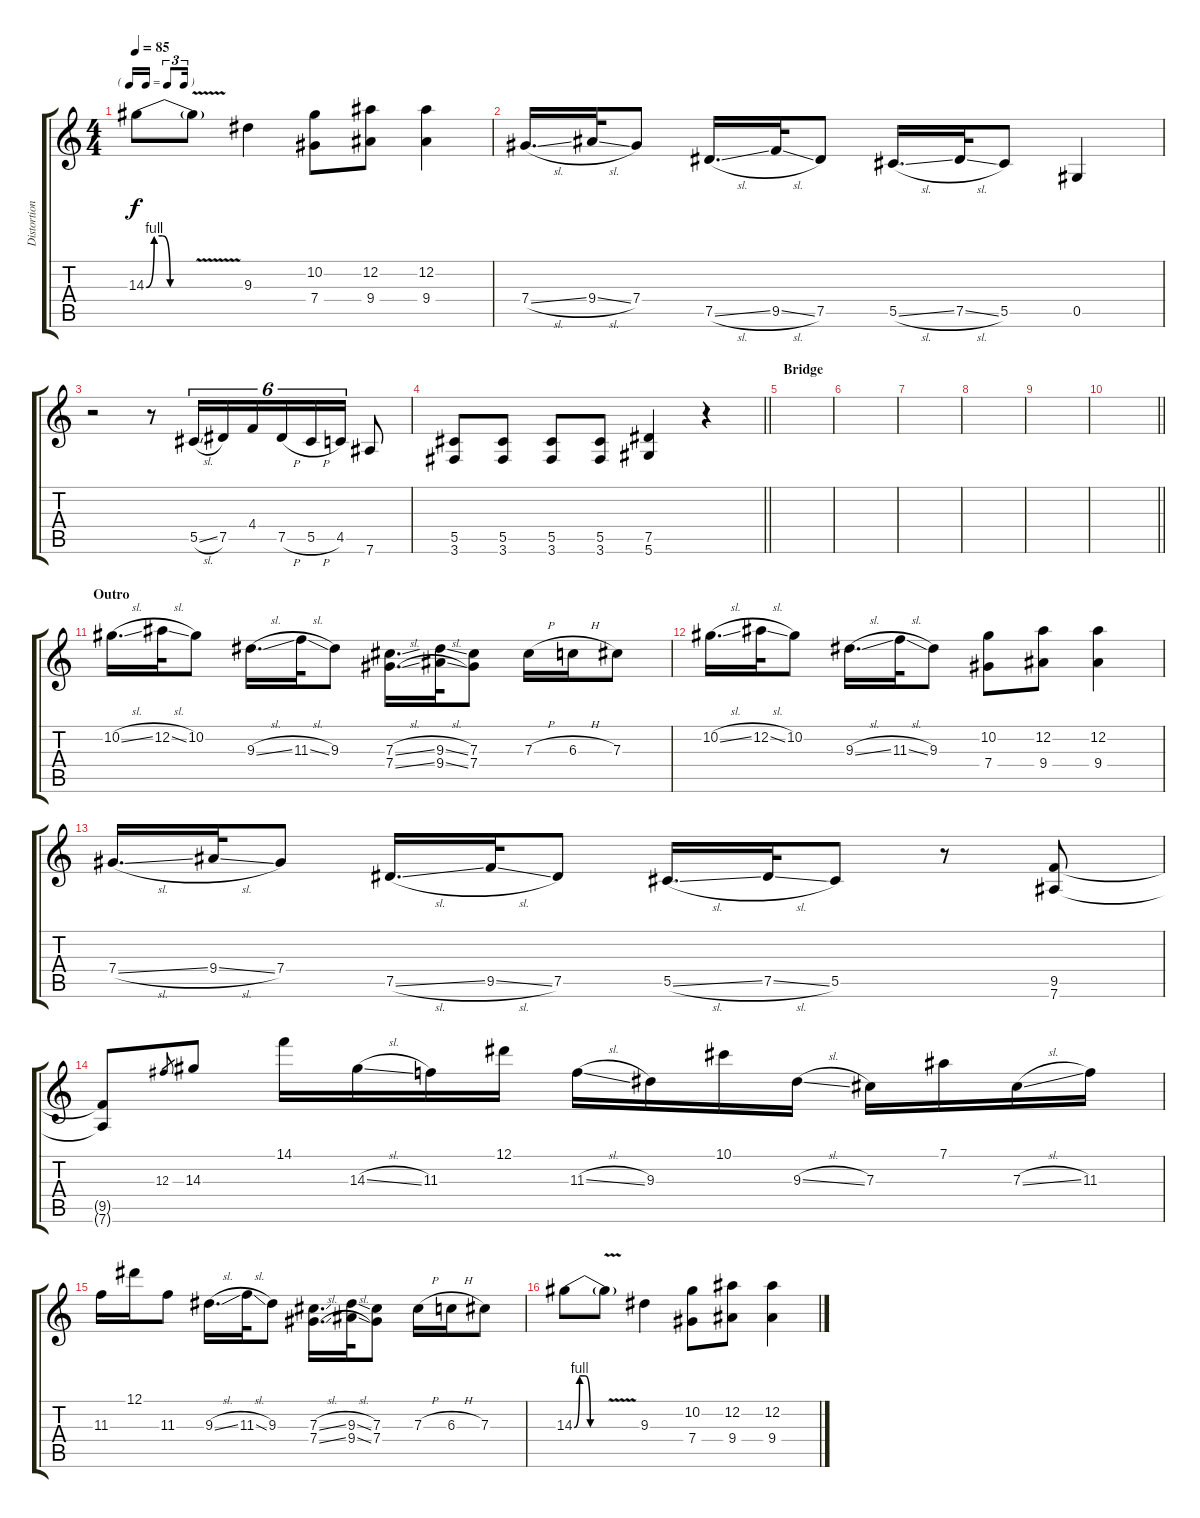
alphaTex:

\track ("Distortion Guitar (L)" "Distortion") {instrument distortionguitar}
\staff {score tabs}
\tuning (Eb4 Bb3 Gb3 Db3 Ab2 Eb2) {hide}
\ts (4 4)
\tf triplet16th
\tempo 85
\clef g2
\ks c
14.3{be (custom 0 0 10 4 20 4 30 0 60 0)}.8{dy f} 14.3{v t}.8 9.3.4 (10.2 7.4).8 (12.2 9.4).8 (12.2 9.4).4 |
7.4{sl}.16{d} 9.4{sl}.32 7.4.8 7.5{sl}.16{d} 9.5{sl}.32 7.5.8 5.5{sl}.16{d} 7.5{sl}.32 5.5.8 0.5.4 |
r.2 r.8 5.5{sl}.16{tu (6 4)} 7.5.16{tu (6 4)} 4.4.16{tu (6 4)} 7.5{h}.16{tu (6 4)} 5.5{h}.16{tu (6 4)} 4.5.16{tu (6 4)} 7.6.8 |
\barLineRight lightlight
(5.5 3.6).8 (5.5 3.6).8 (5.5 3.6).8 (5.5 3.6).8 (7.5 5.6).4 r.4 |
\section ("" "Bridge")
|
|
|
|
|
\barLineRight lightlight
|
\section ("" "Outro")
10.2{sl}.16{d} 12.2{sl}.32 10.2.8 9.3{sl}.16{d} 11.3{sl}.32 9.3.8 (7.3{sl} 7.4{sl}).16{d} (9.3{sl} 9.4{sl}).32 (7.3 7.4).8 7.3{h}.16 6.3{h}.16 7.3.8 |
10.2{sl}.16{d} 12.2{sl}.32 10.2.8 9.3{sl}.16{d} 11.3{sl}.32 9.3.8 (10.2 7.4).8 (12.2 9.4).8 (12.2 9.4).4 |
7.4{sl}.16{d} 9.4{sl}.32 7.4.8 7.5{sl}.16{d} 9.5{sl}.32 7.5.8 5.5{sl}.16{d} 7.5{sl}.32 5.5.8 r.8 (9.5 7.6).8 |
(9.5{t} 7.6{t}).8 12.3.8{gr} 14.3.8 14.1.16 14.3{sl}.16 11.3.16 12.1.16 11.3{sl}.16 9.3.16 10.1.16 9.3{sl}.16 7.3.16 7.1.16 7.3{sl}.16 11.3.16 |
11.3.16 12.1.16 11.3.8 9.3{sl}.16{d} 11.3{sl}.32 9.3.8 (7.3{sl} 7.4{sl}).16{d} (9.3{sl} 9.4{sl}).32 (7.3 7.4).8 7.3{h}.16 6.3{h}.16 7.3.8 |
14.3{be (custom 0 0 10 4 20 4 30 0 60 0)}.8 14.3{v t}.8 9.3.4 (10.2 7.4).8 (12.2 9.4).8 (12.2 9.4).4
